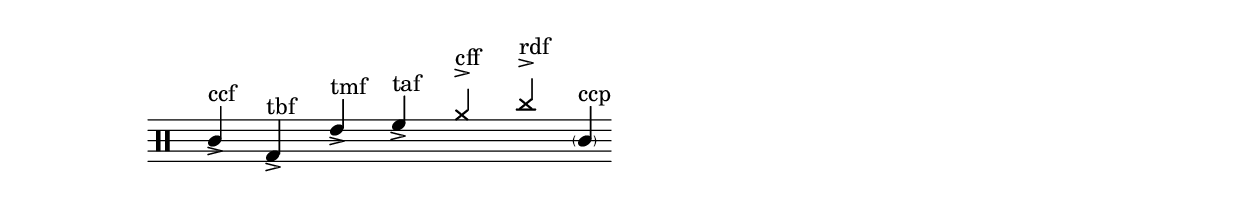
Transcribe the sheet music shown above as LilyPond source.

\version "2.22.1"
\include "../0_drum_style_perso.ly"

up = \drummode { 

  \omit Score.BarLine
  \override Staff.TimeSignature.stencil = ##f
  \override Script.Y-offset = #'-1.0

  sn->-"ccf" s
  \once \override Script.Y-offset = #'-2.5 tomfl->-"tbf" s
  \once \override Script.Y-offset = #'0.0 tomml->-"tmf" s
  \once \override Script.Y-offset = #'0.5 tomh->-"taf" s
  \once \override Script.Y-offset = #'6.5 hh->-"cff" s
  \once \override Script.Y-offset = #'7.5 cymr->-"rdf" s
  \parenthesize sn-"ccp"
}

down = \drummode {
  \override Staff.TimeSignature.stencil = ##f
}

\score {
  <<
	\new DrumStaff
	<<
	  \set DrumStaff.drumStyleTable = #(alist->hash-table mydrums)
	  \new DrumVoice { \voiceOne \up }
	  \new DrumVoice { \voiceTwo \down }
	>>
  >>
}
